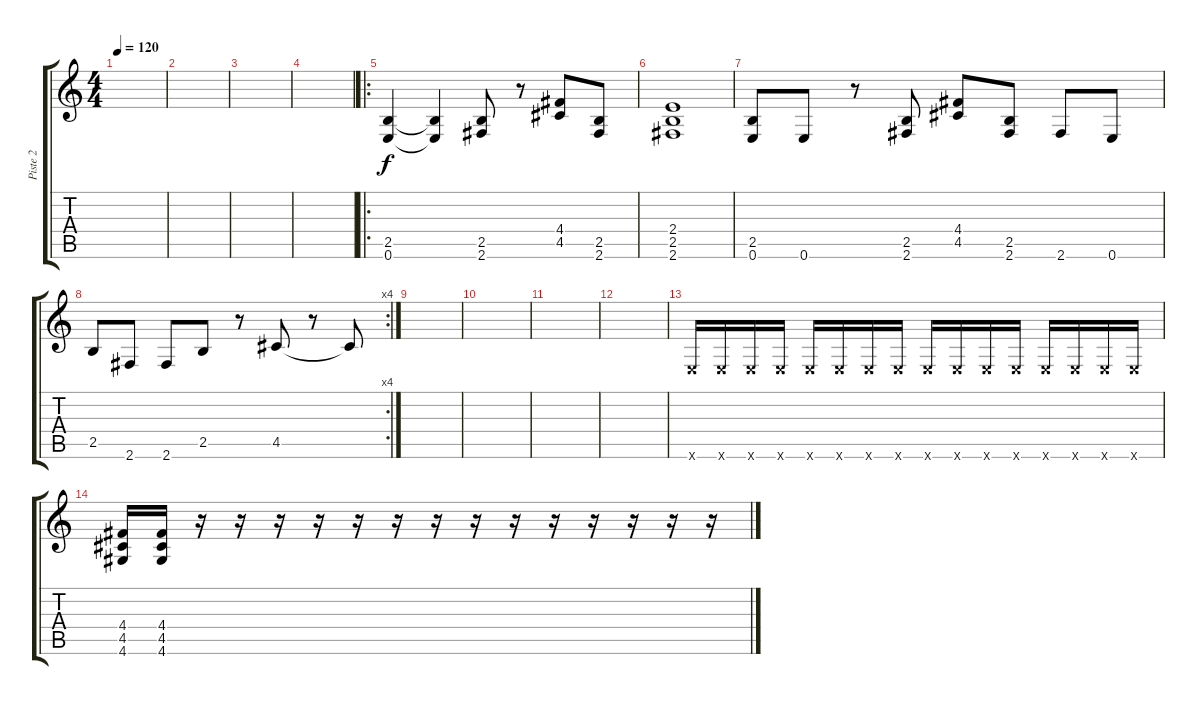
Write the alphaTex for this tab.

\track ("Piste 2" "Piste 2") {instrument distortionguitar}
\staff {score tabs}
\tuning (E4 B3 G3 D3 A2 E2) {hide}
\ts (4 4)
\tempo 120
\clef g2
\ks c
|
|
|
|
\ro
(2.5 0.6).4 (2.5{t} 0.6{t}).4 (2.5 2.6).8 r.8 (4.4 4.5).8 (2.5 2.6).8 |
(2.4 2.5 2.6).1 |
(2.5 0.6).8 0.6.8 r.8 (2.5 2.6).8 (4.4 4.5).8 (2.5 2.6).8 2.6.8 0.6.8 |
\rc 4
2.5.8 2.6.8 2.6.8 2.5.8 r.8 4.5.8 r.8 4.5{t}.8 |
|
|
|
|
0.6{x}.16 0.6{x}.16 0.6{x}.16 0.6{x}.16 0.6{x}.16 0.6{x}.16 0.6{x}.16 0.6{x}.16 0.6{x}.16 0.6{x}.16 0.6{x}.16 0.6{x}.16 0.6{x}.16 0.6{x}.16 0.6{x}.16 0.6{x}.16 |
(4.4 4.5 4.6).16 (4.4 4.5 4.6).16 r.16 r.16 r.16 r.16 r.16 r.16 r.16 r.16 r.16 r.16 r.16 r.16 r.16 r.16
